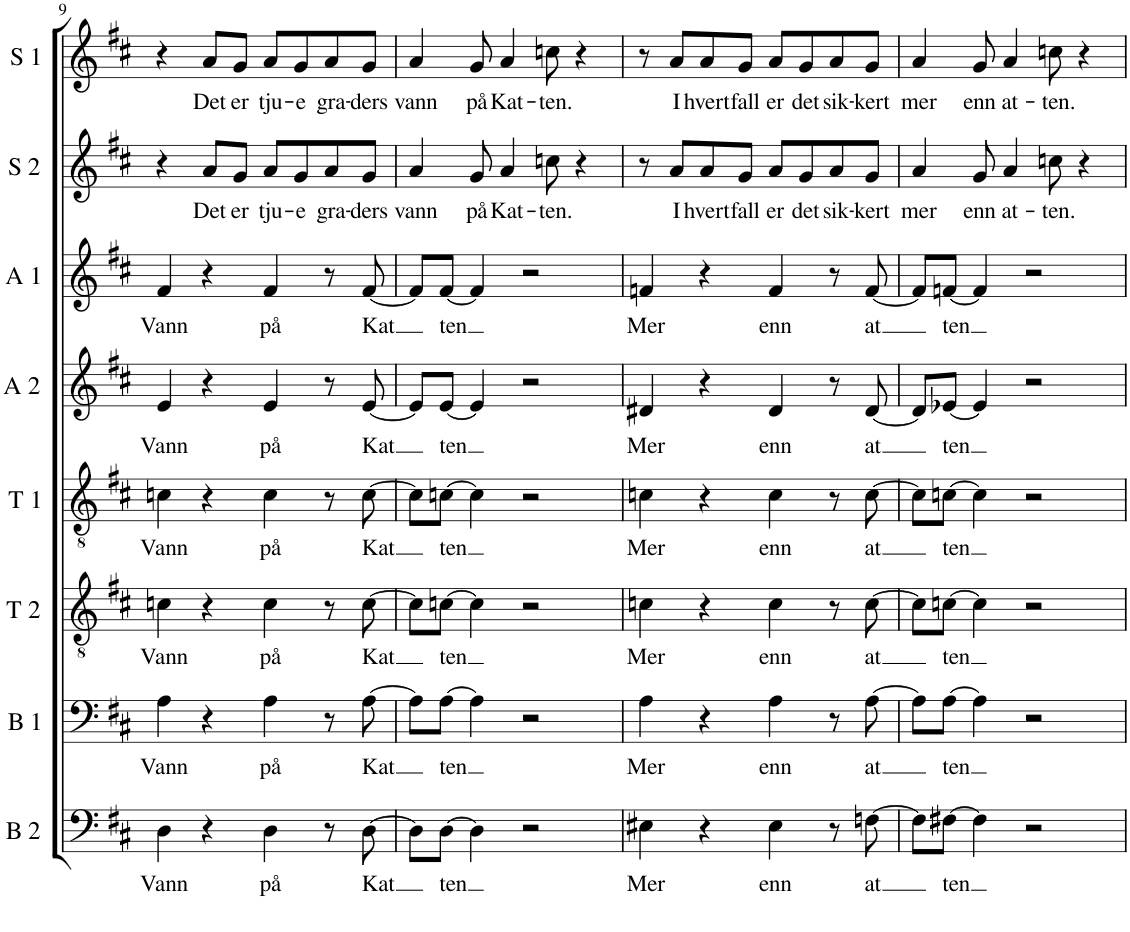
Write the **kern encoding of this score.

**kern	**text	**kern	**text	**kern	**text	**kern	**text	**kern	**text	**kern	**text	**kern	**text	**kern	**text
*part8	*part8	*part7	*part7	*part6	*part6	*part5	*part5	*part4	*part4	*part3	*part3	*part2	*part2	*part1	*part1
*staff8	*staff8	*staff7	*staff7	*staff6	*staff6	*staff5	*staff5	*staff4	*staff4	*staff3	*staff3	*staff2	*staff2	*staff1	*staff1
*I"Bass 2	*	*I"Bass 1	*	*I"Tenor 2	*	*I"Tenor 1	*	*I"Alt 2	*	*I"Alt 1	*	*I"Sopran 2	*	*I"Sopran 1	*
*I'B 2	*	*I'B 1	*	*I'T 2	*	*I'T 1	*	*I'A 2	*	*I'A 1	*	*I'S 2	*	*I'S 1	*
!!LO:PB:g=z
*clefF4	*	*clefF4	*	*clefGv2	*	*clefGv2	*	*clefG2	*	*clefG2	*	*clefG2	*	*clefG2	*
*k[f#c#]	*	*k[f#c#]	*	*k[f#c#]	*	*k[f#c#]	*	*k[f#c#]	*	*k[f#c#]	*	*k[f#c#]	*	*k[f#c#]	*
*M4/4	*	*M4/4	*	*M4/4	*	*M4/4	*	*M4/4	*	*M4/4	*	*M4/4	*	*M4/4	*
=9	=9	=9	=9	=9	=9	=9	=9	=9	=9	=9	=9	=9	=9	=9	=9
!	!LO:LY:b	!	!LO:LY:b	!	!LO:LY:b	!	!LO:LY:b	!	!LO:LY:b	!	!LO:LY:b	!	!	!	!
4D\	Vann	4A\	Vann	4cn\	Vann	4cn\	Vann	4e/	Vann	4f#/	Vann	4r	.	4r	.
!	!	!	!	!	!	!	!	!	!	!	!	!	!LO:LY:b	!	!LO:LY:b
4r	.	4r	.	4r	.	4r	.	4r	.	4r	.	8a/L	Det	8a/L	Det
!	!	!	!	!	!	!	!	!	!	!	!	!	!LO:LY:b	!	!LO:LY:b
.	.	.	.	.	.	.	.	.	.	.	.	8g/J	er	8g/J	er
!	!LO:LY:b	!	!LO:LY:b	!	!LO:LY:b	!	!LO:LY:b	!	!LO:LY:b	!	!LO:LY:b	!	!LO:LY:b	!	!LO:LY:b
4D\	på	4A\	på	4c\	på	4c\	på	4e/	på	4f#/	på	8a/L	tju-	8a/L	tju-
!	!	!	!	!	!	!	!	!	!	!	!	!	!LO:LY:b	!	!LO:LY:b
.	.	.	.	.	.	.	.	.	.	.	.	8g/	-e	8g/	-e
!	!	!	!	!	!	!	!	!	!	!	!	!	!LO:LY:b	!	!LO:LY:b
8r	.	8r	.	8r	.	8r	.	8r	.	8r	.	8a/	gra-	8a/	gra-
!	!LO:LY:b	!	!LO:LY:b	!	!LO:LY:b	!	!LO:LY:b	!	!LO:LY:b	!	!LO:LY:b	!	!LO:LY:b	!	!LO:LY:b
[8D\	Kat	[8A\	Kat	[8c\	Kat	[8c\	Kat	[8e/	Kat	[8f#/	Kat	8g/J	-ders	8g/J	-ders
=10	=10	=10	=10	=10	=10	=10	=10	=10	=10	=10	=10	=10	=10	=10	=10
!	!	!	!	!	!	!	!	!	!	!	!	!	!LO:LY:b	!	!LO:LY:b
8D\L]	.	8A\L]	.	8c\L]	.	8c\L]	.	8e/L]	.	8f#/L]	.	4a/	vann	4a/	vann
!	!LO:LY:b	!	!LO:LY:b	!	!LO:LY:b	!	!LO:LY:b	!	!LO:LY:b	!	!LO:LY:b	!	!	!	!
[8D\J	ten	[8A\J	ten	[8cn\J	ten	[8cn\J	ten	[8e/J	ten	[8f#/J	ten	.	.	.	.
!	!	!	!	!	!	!	!	!	!	!	!	!	!LO:LY:b	!	!LO:LY:b
4D\]	.	4A\]	.	4c\]	.	4c\]	.	4e/]	.	4f#/]	.	8g/	på	8g/	på
!	!	!	!	!	!	!	!	!	!	!	!	!	!LO:LY:b	!	!LO:LY:b
.	.	.	.	.	.	.	.	.	.	.	.	4a/	Kat-	4a/	Kat-
2r	.	2r	.	2r	.	2r	.	2r	.	2r	.	.	.	.	.
!	!	!	!	!	!	!	!	!	!	!	!	!	!LO:LY:b	!	!LO:LY:b
.	.	.	.	.	.	.	.	.	.	.	.	8ccn\	-ten.	8ccn\	-ten.
.	.	.	.	.	.	.	.	.	.	.	.	4r	.	4r	.
=11	=11	=11	=11	=11	=11	=11	=11	=11	=11	=11	=11	=11	=11	=11	=11
!	!LO:LY:b	!	!LO:LY:b	!	!LO:LY:b	!	!LO:LY:b	!	!LO:LY:b	!	!LO:LY:b	!	!	!	!
4E#X\	Mer	4A\	Mer	4cn\	Mer	4cn\	Mer	4d#X/	Mer	4fn/	Mer	8r	.	8r	.
!	!	!	!	!	!	!	!	!	!	!	!	!	!LO:LY:b	!	!LO:LY:b
.	.	.	.	.	.	.	.	.	.	.	.	8a/L	I	8a/L	I
!	!	!	!	!	!	!	!	!	!	!	!	!	!LO:LY:b	!	!LO:LY:b
4r	.	4r	.	4r	.	4r	.	4r	.	4r	.	8a/	hvert	8a/	hvert
!	!	!	!	!	!	!	!	!	!	!	!	!	!LO:LY:b	!	!LO:LY:b
.	.	.	.	.	.	.	.	.	.	.	.	8g/J	fall	8g/J	fall
!	!LO:LY:b	!	!LO:LY:b	!	!LO:LY:b	!	!LO:LY:b	!	!LO:LY:b	!	!LO:LY:b	!	!LO:LY:b	!	!LO:LY:b
4E#\	enn	4A\	enn	4c\	enn	4c\	enn	4d#/	enn	4f/	enn	8a/L	er	8a/L	er
!	!	!	!	!	!	!	!	!	!	!	!	!	!LO:LY:b	!	!LO:LY:b
.	.	.	.	.	.	.	.	.	.	.	.	8g/	det	8g/	det
!	!	!	!	!	!	!	!	!	!	!	!	!	!LO:LY:b	!	!LO:LY:b
8r	.	8r	.	8r	.	8r	.	8r	.	8r	.	8a/	sik-	8a/	sik-
!	!LO:LY:b	!	!LO:LY:b	!	!LO:LY:b	!	!LO:LY:b	!	!LO:LY:b	!	!LO:LY:b	!	!LO:LY:b	!	!LO:LY:b
[8Fn\	at	[8A\	at	[8c\	at	[8c\	at	[8d#/	at	[8f/	at	8g/J	-kert	8g/J	-kert
=12	=12	=12	=12	=12	=12	=12	=12	=12	=12	=12	=12	=12	=12	=12	=12
!	!	!	!	!	!	!	!	!	!	!	!	!	!LO:LY:b	!	!LO:LY:b
8F\L]	.	8A\L]	.	8c\L]	.	8c\L]	.	8d#/L]	.	8f/L]	.	4a/	mer	4a/	mer
!	!LO:LY:b	!	!LO:LY:b	!	!LO:LY:b	!	!LO:LY:b	!	!LO:LY:b	!	!LO:LY:b	!	!	!	!
[8F#X\J	ten	[8A\J	ten	[8cn\J	ten	[8cn\J	ten	[8e-X/J	ten	[8fn/J	ten	.	.	.	.
!	!	!	!	!	!	!	!	!	!	!	!	!	!LO:LY:b	!	!LO:LY:b
4F#\]	.	4A\]	.	4c\]	.	4c\]	.	4e-/]	.	4f/]	.	8g/	enn	8g/	enn
!	!	!	!	!	!	!	!	!	!	!	!	!	!LO:LY:b	!	!LO:LY:b
.	.	.	.	.	.	.	.	.	.	.	.	4a/	at-	4a/	at-
2r	.	2r	.	2r	.	2r	.	2r	.	2r	.	.	.	.	.
!	!	!	!	!	!	!	!	!	!	!	!	!	!LO:LY:b	!	!LO:LY:b
.	.	.	.	.	.	.	.	.	.	.	.	8ccn\	-ten.	8ccn\	-ten.
.	.	.	.	.	.	.	.	.	.	.	.	4r	.	4r	.
=	=	=	=	=	=	=	=	=	=	=	=	=	=	=	=
*-	*-	*-	*-	*-	*-	*-	*-	*-	*-	*-	*-	*-	*-	*-	*-
